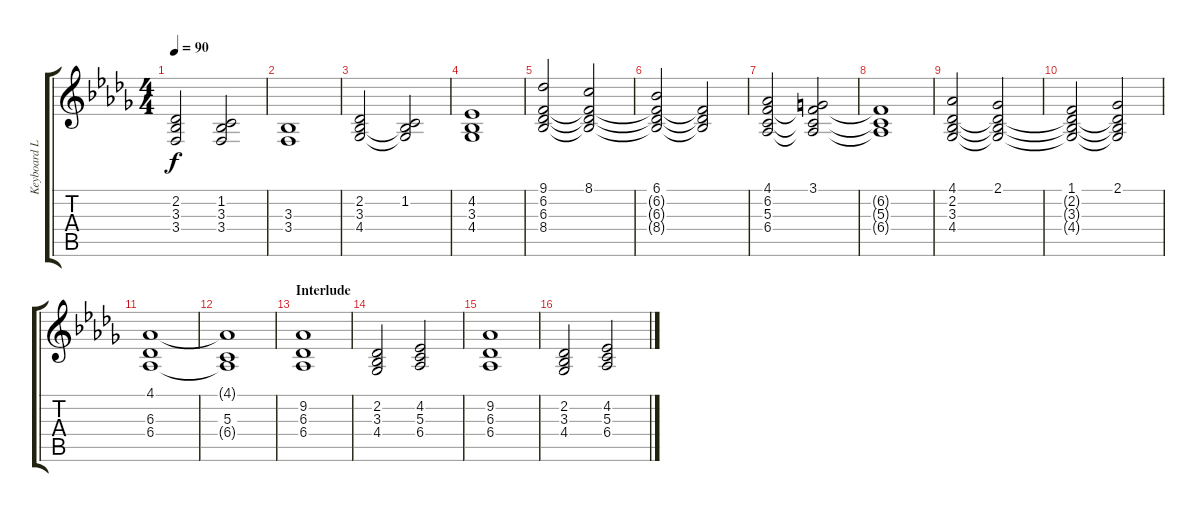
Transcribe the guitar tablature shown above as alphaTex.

\track ("Keyboard Layer" "Keyboard L") {instrument stringensemble1}
\staff {score tabs}
\tuning (E4 B3 G3 D3 A2 E2) {hide}
\ts (4 4)
\tempo 90
\clef g2
\ks db
(2.2 3.3 3.4).2{dy f} (1.2 3.3 3.4).2 |
(3.3 3.4).1 |
(2.2 3.3 4.4).2 (1.2 3.3{t} 4.4{t}).2 |
(4.2 3.3 4.4).1 |
(9.1 6.2 6.3 8.4).2 (8.1 6.2{t} 6.3{t} 8.4{t}).2 |
(6.1 6.2{t} 6.3{t} 8.4{t}).2 (6.2{t} 6.3{t} 8.4{t}).2 |
(4.1 6.2 5.3 6.4).2 (3.1 6.2{t} 5.3{t} 6.4{t}).2 |
(6.2{t} 5.3{t} 6.4{t}).1 |
(4.1 2.2 3.3 4.4).2 (2.1 2.2{t} 3.3{t} 4.4{t}).2 |
(1.1 2.2{t} 3.3{t} 4.4{t}).2 (2.1 2.2{t} 3.3{t} 4.4{t}).2 |
(4.1 6.3 6.4).1 |
(4.1{t} 5.3 6.4{t}).1 |
\section ("" "Interlude")
(9.2 6.3 6.4).1 |
(2.2 3.3 4.4).2 (4.2 5.3 6.4).2 |
(9.2 6.3 6.4).1 |
(2.2 3.3 4.4).2 (4.2 5.3 6.4).2
